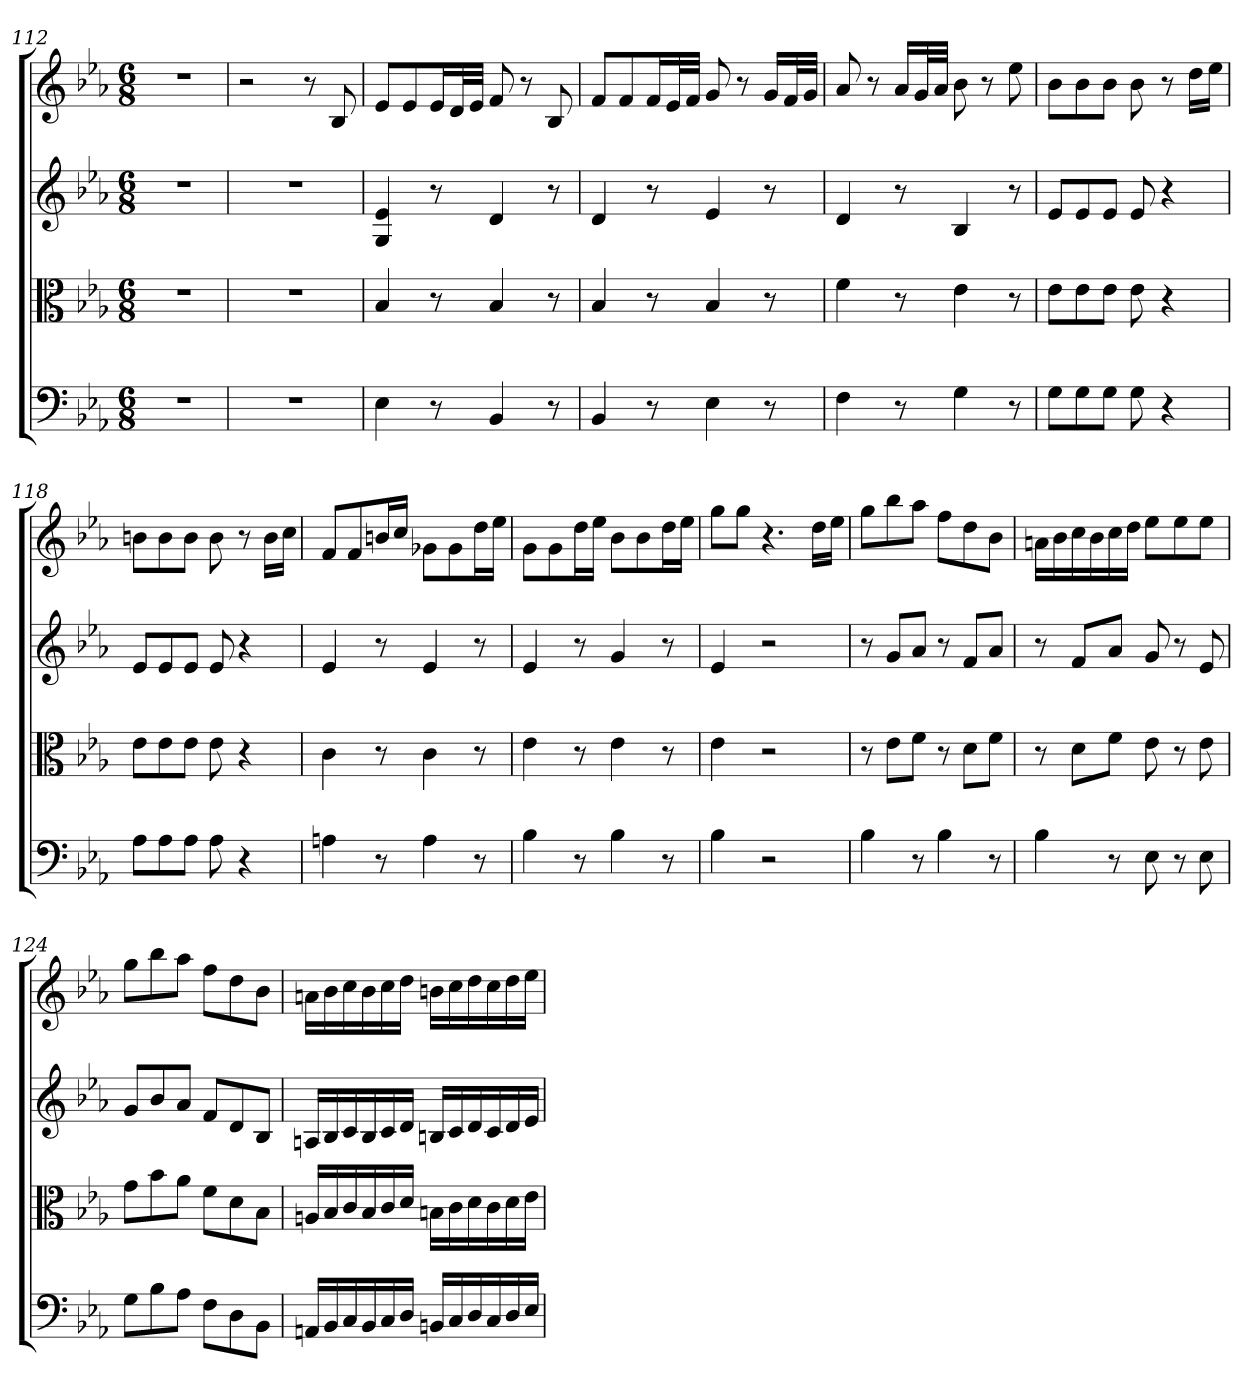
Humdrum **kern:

**kern	**kern	**kern	**kern
*part4	*part3	*part2	*part1
*staff4	*staff3	*staff2	*staff1
*clefF4	*clefC3	*	*
*k[b-e-a-]	*k[b-e-a-]	*k[b-e-a-]	*k[b-e-a-]
*E-:	*E-:	*E-:	*E-:
*M6/8	*M6/8	*M6/8	*M6/8
=112	=112	=112	=112
2.r	2.r	2.r	2.r
=113	=113	=113	=113
2.r	2.r	2.r	2r
.	.	.	8r
.	.	.	8B-
=114	=114	=114	=114
4E-	4B-	4G 4e-	8e-L
.	.	.	8e-
8r	8r	8r	16e-L
.	.	.	32dL
.	.	.	32e-JJJ
4BB-	4B-	4d	8f
.	.	.	8r
8r	8r	8r	8B-
=115	=115	=115	=115
4BB-	4B-	4d	8fL
.	.	.	8f
8r	8r	8r	16fL
.	.	.	32e-L
.	.	.	32fJJJ
4E-	4B-	4e-	8g
.	.	.	8r
8r	8r	8r	16gLL
.	.	.	32fL
.	.	.	32gJJJ
=116	=116	=116	=116
4F	4f	4d	8a-
.	.	.	8r
8r	8r	8r	16a-LL
.	.	.	32gL
.	.	.	32a-JJJ
4G	4e-	4B-	8b-
.	.	.	8r
8r	8r	8r	8ee-
=117	=117	=117	=117
8G\L	8e-\L	8e-L	8b-L
8G\	8e-\	8e-	8b-
8G\J	8e-\J	8e-J	8b-J
8G	8e-	8e-	8b-
4r	4r	4r	8r
.	.	.	16ddLL
.	.	.	16ee-JJ
=118	=118	=118	=118
8A-\L	8e-\L	8e-L	8bnL
8A-\	8e-\	8e-	8b
8A-\J	8e-\J	8e-J	8bJ
8A-	8e-	8e-	8b
4r	4r	4r	8r
.	.	.	16bLL
.	.	.	16ccJJ
=119	=119	=119	=119
4An	4c	4e-	8fL
.	.	.	8f
8r	8r	8r	16bnL
.	.	.	16ccJJ
4A	4c	4e-	8g-XL
.	.	.	8g-
8r	8r	8r	16ddL
.	.	.	16ee-JJ
=120	=120	=120	=120
4B-	4e-	4e-	8gL
.	.	.	8g
8r	8r	8r	16ddL
.	.	.	16ee-JJ
4B-	4e-	4g	8b-L
.	.	.	8b-
8r	8r	8r	16ddL
.	.	.	16ee-JJ
=121	=121	=121	=121
4B-	4e-	4e-	8ggL
.	.	.	8ggJ
2r	2r	2r	4.r
.	.	.	16ddLL
.	.	.	16ee-JJ
=122	=122	=122	=122
4B-	8r	8r	8ggL
.	8e-\L	8gL	8bb-
8r	8f\J	8a-J	8aa-J
4B-	8r	8r	8ffL
.	8d\L	8fL	8dd
8r	8f\J	8a-J	8b-J
=123	=123	=123	=123
4B-	8r	8r	16anLL
.	.	.	16b-
.	8d\L	8fL	16cc
.	.	.	16b-
8r	8f\J	8a-J	16cc
.	.	.	16ddJJ
8E-	8e-	8g	8ee-L
8r	8r	8r	8ee-
8E-	8e-	8e-	8ee-J
=124	=124	=124	=124
8G\L	8g\L	8gL	8ggL
8B-\	8b-\	8b-	8bb-
8A-\J	8a-\J	8a-J	8aa-J
8F\L	8f\L	8fL	8ffL
8D\	8d\	8d	8dd
8BB-\J	8B-\J	8B-J	8b-J
=125	=125	=125	=125
16AAn/LL	16An/LL	16AnLL	16anLL
16BB-/	16B-/	16B-	16b-
16C/	16c/	16c	16cc
16BB-/	16B-/	16B-	16b-
16C/	16c/	16c	16cc
16D/JJ	16d/JJ	16dJJ	16ddJJ
16BBn/LL	16Bn\LL	16BnLL	16bnLL
16C/	16c\	16c	16cc
16D/	16d\	16d	16dd
16C/	16c\	16c	16cc
16D/	16d\	16d	16dd
16E-/JJ	16e-\JJ	16e-JJ	16ee-JJ
=	=	=	=
*-	*-	*-	*-
